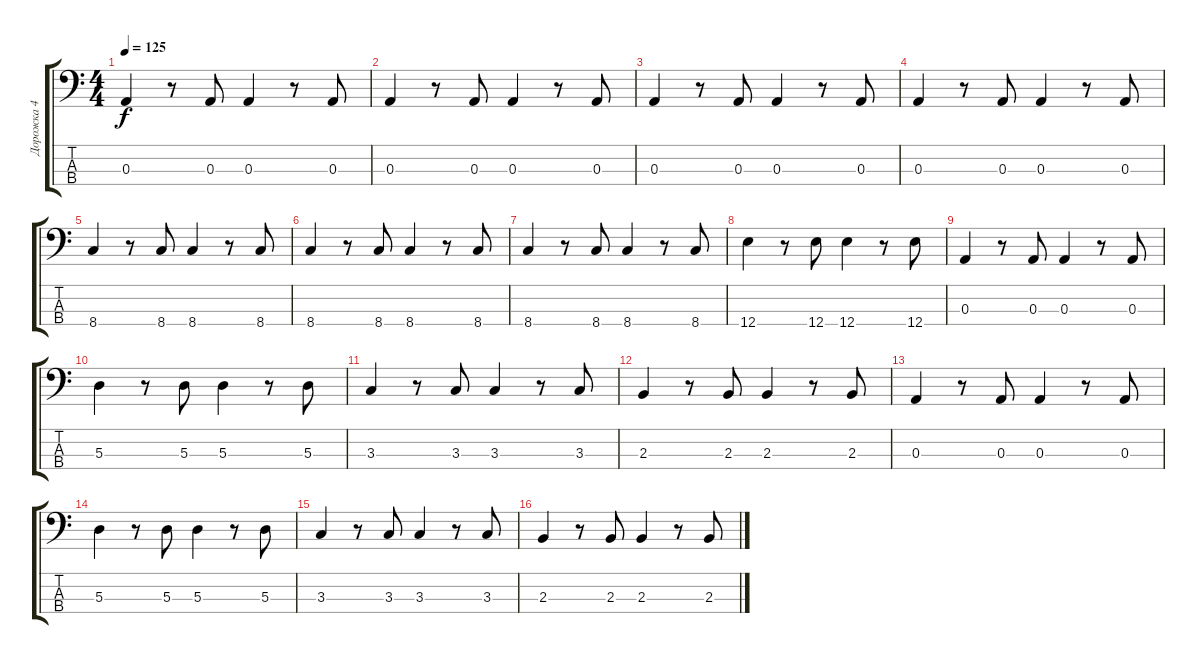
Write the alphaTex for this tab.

\track ("Дорожка 4" "Дорожка 4") {instrument electricbassfinger}
\staff {score tabs}
\tuning (G2 D2 A1 E1) {hide}
\ts (4 4)
\tempo 125
\clef f4
\ks c
0.3.4{dy f} r.8 0.3.8 0.3.4 r.8 0.3.8 |
0.3.4 r.8 0.3.8 0.3.4 r.8 0.3.8 |
0.3.4 r.8 0.3.8 0.3.4 r.8 0.3.8 |
0.3.4 r.8 0.3.8 0.3.4 r.8 0.3.8 |
8.4.4 r.8 8.4.8 8.4.4 r.8 8.4.8 |
8.4.4 r.8 8.4.8 8.4.4 r.8 8.4.8 |
8.4.4 r.8 8.4.8 8.4.4 r.8 8.4.8 |
12.4.4 r.8 12.4.8 12.4.4 r.8 12.4.8 |
0.3.4 r.8 0.3.8 0.3.4 r.8 0.3.8 |
5.3.4 r.8 5.3.8 5.3.4 r.8 5.3.8 |
3.3.4 r.8 3.3.8 3.3.4 r.8 3.3.8 |
2.3.4 r.8 2.3.8 2.3.4 r.8 2.3.8 |
0.3.4 r.8 0.3.8 0.3.4 r.8 0.3.8 |
5.3.4 r.8 5.3.8 5.3.4 r.8 5.3.8 |
3.3.4 r.8 3.3.8 3.3.4 r.8 3.3.8 |
2.3.4 r.8 2.3.8 2.3.4 r.8 2.3.8
